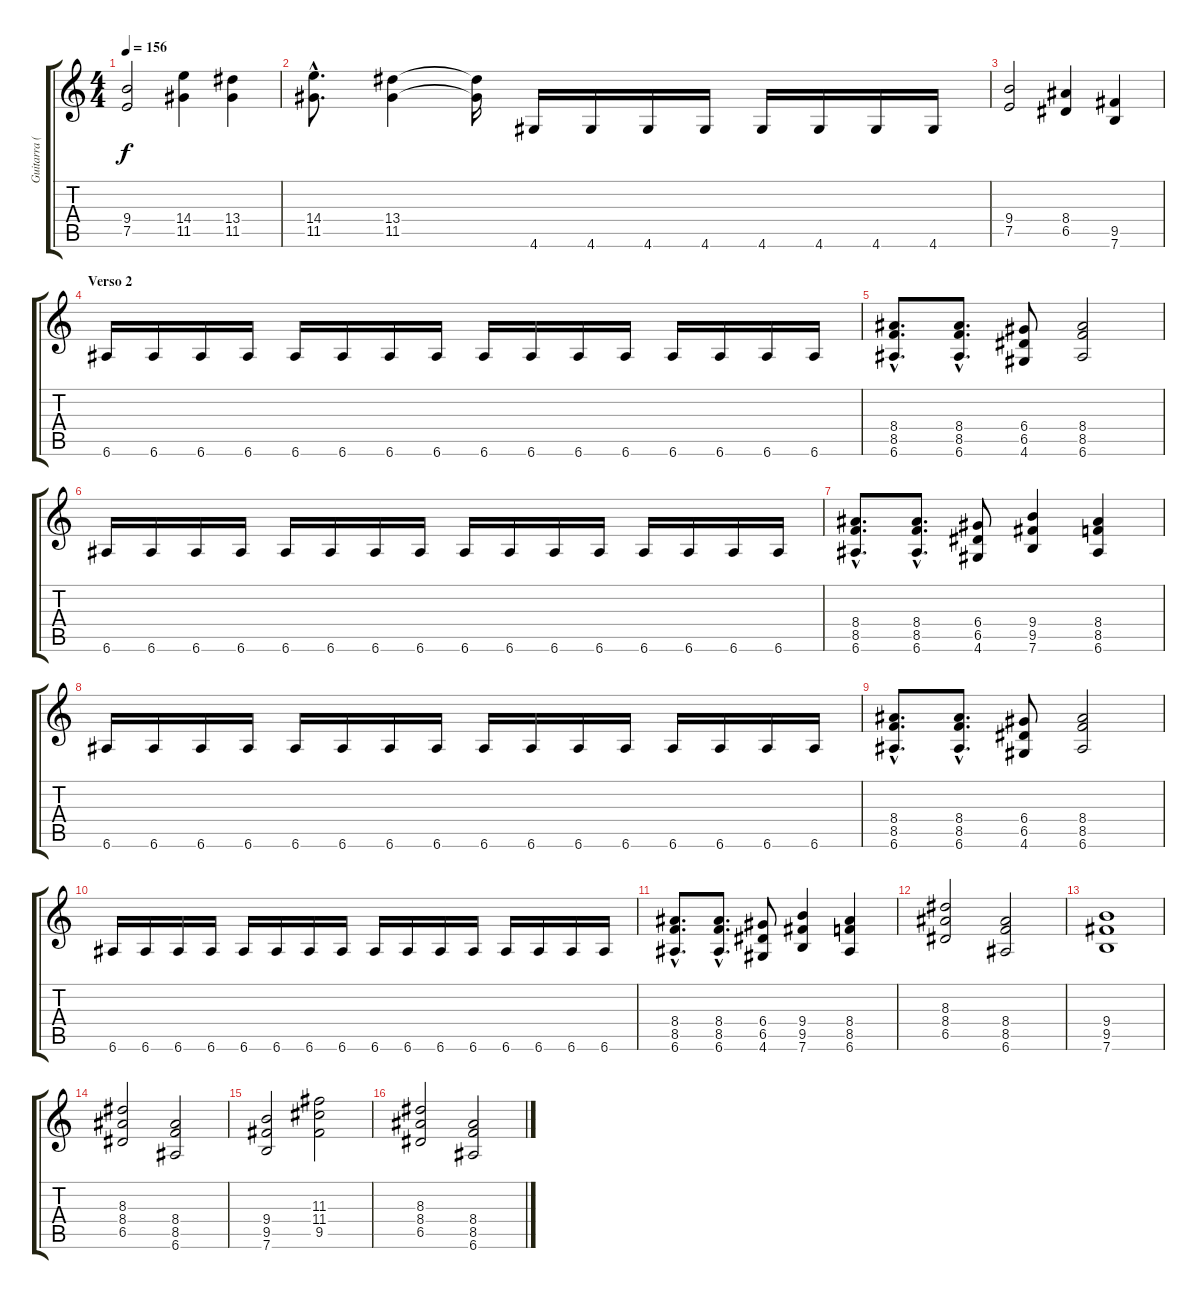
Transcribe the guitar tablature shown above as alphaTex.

\track ("Guitarra (Jero)" "Guitarra (") {instrument distortionguitar}
\staff {score tabs}
\tuning (E4 B3 G3 D3 A2 E2) {hide}
\ts (4 4)
\tempo 156
\clef g2
\ks c
(9.4 7.5).2{dy f} (14.4 11.5).4 (13.4 11.5).4 |
(14.4{hac} 11.5{hac}).8{d} (13.4 11.5).4 (13.4{t} 11.5{t}).16 4.6.16 4.6.16 4.6.16 4.6.16 4.6.16 4.6.16 4.6.16 4.6.16 |
(9.4 7.5).2 (8.4 6.5).4 (9.5 7.6).4 |
\section ("" "Verso 2")
6.6.16 6.6.16 6.6.16 6.6.16 6.6.16 6.6.16 6.6.16 6.6.16 6.6.16 6.6.16 6.6.16 6.6.16 6.6.16 6.6.16 6.6.16 6.6.16 |
(8.4{hac} 8.5{hac} 6.6{hac}).8{d} (8.4{hac} 8.5{hac} 6.6{hac}).8{d} (6.4 6.5 4.6).8 (8.4 8.5 6.6).2 |
6.6.16 6.6.16 6.6.16 6.6.16 6.6.16 6.6.16 6.6.16 6.6.16 6.6.16 6.6.16 6.6.16 6.6.16 6.6.16 6.6.16 6.6.16 6.6.16 |
(8.4{hac} 8.5{hac} 6.6{hac}).8{d} (8.4{hac} 8.5{hac} 6.6{hac}).8{d} (6.4 6.5 4.6).8 (9.4 9.5 7.6).4 (8.4 8.5 6.6).4 |
6.6.16 6.6.16 6.6.16 6.6.16 6.6.16 6.6.16 6.6.16 6.6.16 6.6.16 6.6.16 6.6.16 6.6.16 6.6.16 6.6.16 6.6.16 6.6.16 |
(8.4{hac} 8.5{hac} 6.6{hac}).8{d} (8.4{hac} 8.5{hac} 6.6{hac}).8{d} (6.4 6.5 4.6).8 (8.4 8.5 6.6).2 |
6.6.16 6.6.16 6.6.16 6.6.16 6.6.16 6.6.16 6.6.16 6.6.16 6.6.16 6.6.16 6.6.16 6.6.16 6.6.16 6.6.16 6.6.16 6.6.16 |
(8.4{hac} 8.5{hac} 6.6{hac}).8{d} (8.4{hac} 8.5{hac} 6.6{hac}).8{d} (6.4 6.5 4.6).8 (9.4 9.5 7.6).4 (8.4 8.5 6.6).4 |
(8.3 8.4 6.5).2 (8.4 8.5 6.6).2 |
(9.4 9.5 7.6).1 |
(8.3 8.4 6.5).2 (8.4 8.5 6.6).2 |
(9.4 9.5 7.6).2 (11.3 11.4 9.5).2 |
(8.3 8.4 6.5).2 (8.4 8.5 6.6).2
